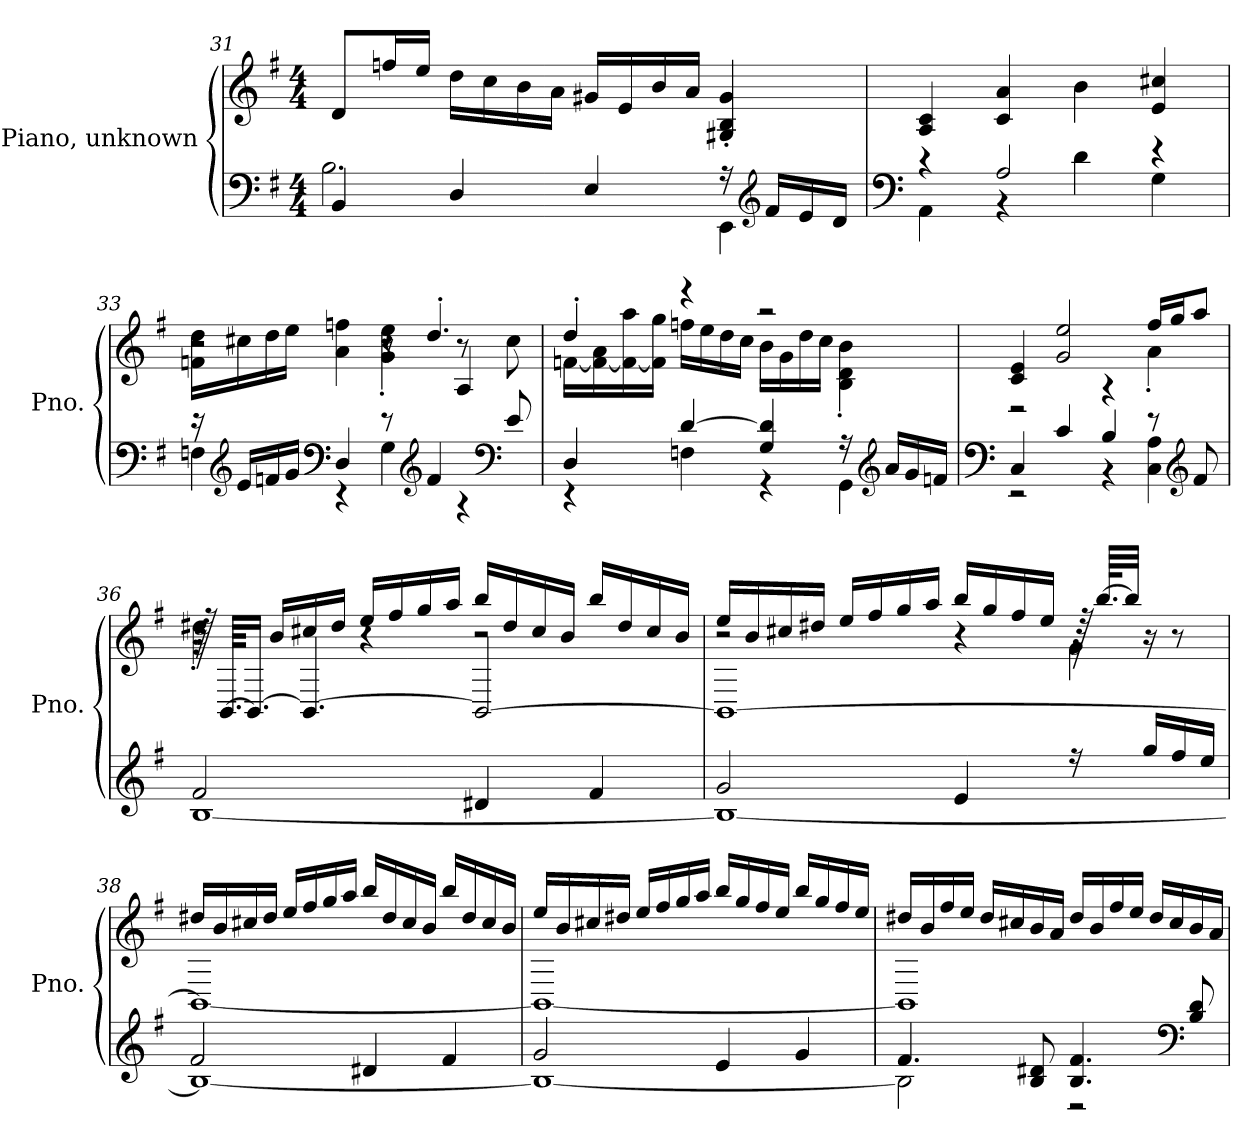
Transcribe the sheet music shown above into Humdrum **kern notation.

**kern	**kern
*part1	*part1
*staff2	*staff1
*I"Piano, unknown	*
*I'Pno.	*
!!LO:LB:g=z
*clefF4	*clefG2
*k[f#]	*k[f#]
*M4/4	*M4/4
=31	=31
*^	*
4BB/	2.B\	8d/L
.	.	16ffn/L
.	.	16ee/JJ
4D/	.	16dd\LL
.	.	16cc\
.	.	16b\
.	.	16a\JJ
4E/	.	16g#X/LL
.	.	16e/
.	.	16b/
.	.	16a/JJ
16r	4EE\	4G#X/' 4B/' 4g#/'
*clefG2	*	*
16f#/LL	.	.
16e/	.	.
16d/JJ	.	.
=32	=32	=32
*clefF4	*	*
4r	4AA\	4A/ 4c/
2A/	4r	4c/ 4a/
.	4d\	4b\
4r	4G\	4e/ 4cc#X/
=33	=33	=33
*	*	*^
*	*	*	*^
16r	4Fn\	2r	16fn\ 16dd\LL	2r
*clefG2	*	*	*	*
16e/LL	.	.	16cc#X\	.
16fn/	.	.	16dd\	.
16g/JJ	.	.	16ee\JJ	.
*clefF4	*	*	*	*
4D/	4r	.	4a\ 4ffn\	.
8r	4G\	8r	4g\' 4ee\'	4r
*clefG2	*	*	*	*
4f/	.	4.dd'/	.	.
.	4r	.	8r	4A/
*clefF4	*	*	*	*
8e/	.	.	8cc#\	.
*	*	*	*v	*v
!!LO:LB:g=z
=34	=34	=34	=34
4D/	4r	4dd'/	[16fn\LL
.	.	.	16f\_ 16a\
.	.	.	16f\_ 16aa\
.	.	.	16f\] 16gg\JJ
[4d/	4Fn\	4r	16ffn\LL
.	.	.	16ee\
.	.	.	16dd\
.	.	.	16cc\JJ
4G/ 4d/]	4r	2r	16b\LL
.	.	.	16g\
.	.	.	16dd\
.	.	.	16cc\JJ
16r	4GG\	.	4B\' 4d\' 4b\'
*clefG2	*	*	*
16a/LL	.	.	.
16g/	.	.	.
16fn/JJ	.	.	.
=35	=35	=35	=35
*clefF4	*	*	*
4C/	2r	4c/ 4e/	2r
4c/	.	2g/ 2ee/	.
4B/	4r	.	4r
8r	4C\ 4A\	16ff#/LL	4a'\
.	.	16gg/J	.
*clefG2	*	*	*
8f#/	.	8aa/J	.
!!LO:PB:g=z
=36	=36	=36	=36
*	*	*	*^
2f#/	[1B	16r	4dd#X'\	128r
.	.	.	.	[64.BB/KKLL
.	.	.	.	16.BB/JJ_
.	.	16b/LL	.	.
.	.	16cc#X/	.	4.BB/_
.	.	16dd#/JJ	.	.
.	.	16ee/LL	4r	.
.	.	16ff#/	.	.
.	.	16gg/	.	.
.	.	16aa/JJ	.	.
4d#X/	.	16bb/LL	2r	2BB/_
.	.	16dd#/	.	.
.	.	16cc#/	.	.
.	.	16b/JJ	.	.
4f#/	.	16bb/LL	.	.
.	.	16dd#/	.	.
.	.	16cc#/	.	.
.	.	16b/JJ	.	.
=37	=37	=37	=37	=37
2g/	1B_	16ee/LL	2r	1BB_
.	.	16b/	.	.
.	.	16cc#X/	.	.
.	.	16dd#X/JJ	.	.
.	.	16ee/LL	.	.
.	.	16ff#/	.	.
.	.	16gg/	.	.
.	.	16aa/JJ	.	.
4e/	.	16bb/LL	4r	.
.	.	16gg/	.	.
.	.	16ff#/	.	.
.	.	16ee/JJ	.	.
16r	.	128r	4g\	.
.	.	[64.bb/KLLL	.	.
.	.	32bb/JJJ]	.	.
16gg/LL	.	16r	.	.
16ff#/	.	8r	.	.
16ee/JJ	.	.	.	.
*	*	*	*v	*v
!!LO:LB:g=z
=38	=38	=38	=38
2f#/	1B_	16dd#X/LL	1BB_
.	.	16b/	.
.	.	16cc#X/	.
.	.	16dd#/JJ	.
.	.	16ee/LL	.
.	.	16ff#/	.
.	.	16gg/	.
.	.	16aa/JJ	.
4d#X/	.	16bb/LL	.
.	.	16dd#/	.
.	.	16cc#/	.
.	.	16b/JJ	.
4f#/	.	16bb/LL	.
.	.	16dd#/	.
.	.	16cc#/	.
.	.	16b/JJ	.
=39	=39	=39	=39
2g/	1B_	16ee/LL	1BB_
.	.	16b/	.
.	.	16cc#X/	.
.	.	16dd#X/JJ	.
.	.	16ee/LL	.
.	.	16ff#/	.
.	.	16gg/	.
.	.	16aa/JJ	.
4e/	.	16bb/LL	.
.	.	16gg/	.
.	.	16ff#/	.
.	.	16ee/JJ	.
4g/	.	16bb/LL	.
.	.	16gg/	.
.	.	16ff#/	.
.	.	16ee/JJ	.
!!LO:LB:g=z	!!
=40	=40	=40	=40
4.f#/	2B\]	16dd#X/LL	1BB]
.	.	16b/	.
.	.	16ff#/	.
.	.	16ee/JJ	.
.	.	16dd#/LL	.
.	.	16cc#X/	.
8B/ 8d#X/	.	16b/	.
.	.	16a/JJ	.
4.B/ 4.f#/	2r	16dd#/LL	.
.	.	16b/	.
.	.	16ff#/	.
.	.	16ee/JJ	.
.	.	16dd#/LL	.
.	.	16cc#/	.
*clefF4	*	*	*
8B/ 8d#/	.	16b/	.
.	.	16a/JJ	.
*v	*v	*	*
*	*v	*v
=	=
*-	*-
